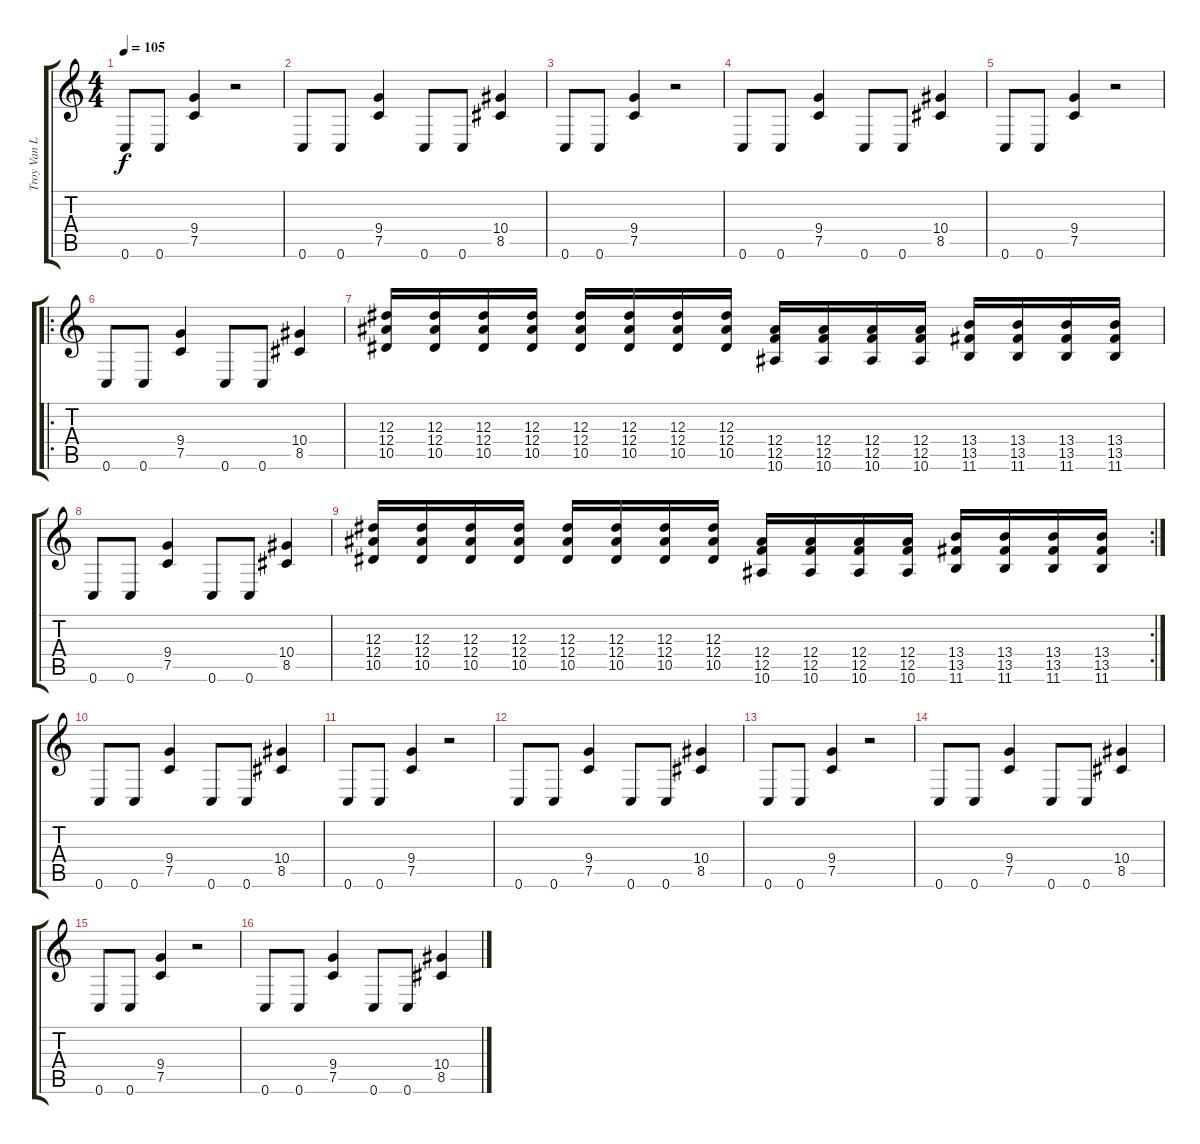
\track ("Troy Van Leeuwen" "Troy Van L") {instrument overdrivenguitar}
\staff {score tabs}
\tuning (C4 G3 Eb3 Bb2 F2 C2) {hide}
\ts (4 4)
\tempo 105
\clef g2
\ks c
0.6.8{dy f} 0.6.8 (9.4 7.5).4 r.2 |
0.6.8 0.6.8 (9.4 7.5).4 0.6.8 0.6.8 (10.4 8.5).4 |
0.6.8 0.6.8 (9.4 7.5).4 r.2 |
0.6.8 0.6.8 (9.4 7.5).4 0.6.8 0.6.8 (10.4 8.5).4 |
0.6.8 0.6.8 (9.4 7.5).4 r.2 |
\ro
0.6.8 0.6.8 (9.4 7.5).4 0.6.8 0.6.8 (10.4 8.5).4 |
(12.3 12.4 10.5).16 (12.3 12.4 10.5).16 (12.3 12.4 10.5).16 (12.3 12.4 10.5).16 (12.3 12.4 10.5).16 (12.3 12.4 10.5).16 (12.3 12.4 10.5).16 (12.3 12.4 10.5).16 (12.4 12.5 10.6).16 (12.4 12.5 10.6).16 (12.4 12.5 10.6).16 (12.4 12.5 10.6).16 (13.4 13.5 11.6).16 (13.4 13.5 11.6).16 (13.4 13.5 11.6).16 (13.4 13.5 11.6).16 |
0.6.8 0.6.8 (9.4 7.5).4 0.6.8 0.6.8 (10.4 8.5).4 |
\rc 2
(12.3 12.4 10.5).16 (12.3 12.4 10.5).16 (12.3 12.4 10.5).16 (12.3 12.4 10.5).16 (12.3 12.4 10.5).16 (12.3 12.4 10.5).16 (12.3 12.4 10.5).16 (12.3 12.4 10.5).16 (12.4 12.5 10.6).16 (12.4 12.5 10.6).16 (12.4 12.5 10.6).16 (12.4 12.5 10.6).16 (13.4 13.5 11.6).16 (13.4 13.5 11.6).16 (13.4 13.5 11.6).16 (13.4 13.5 11.6).16 |
0.6.8 0.6.8 (9.4 7.5).4 0.6.8 0.6.8 (10.4 8.5).4 |
0.6.8 0.6.8 (9.4 7.5).4 r.2 |
0.6.8 0.6.8 (9.4 7.5).4 0.6.8 0.6.8 (10.4 8.5).4 |
0.6.8 0.6.8 (9.4 7.5).4 r.2 |
0.6.8 0.6.8 (9.4 7.5).4 0.6.8 0.6.8 (10.4 8.5).4 |
0.6.8 0.6.8 (9.4 7.5).4 r.2 |
0.6.8 0.6.8 (9.4 7.5).4 0.6.8 0.6.8 (10.4 8.5).4
